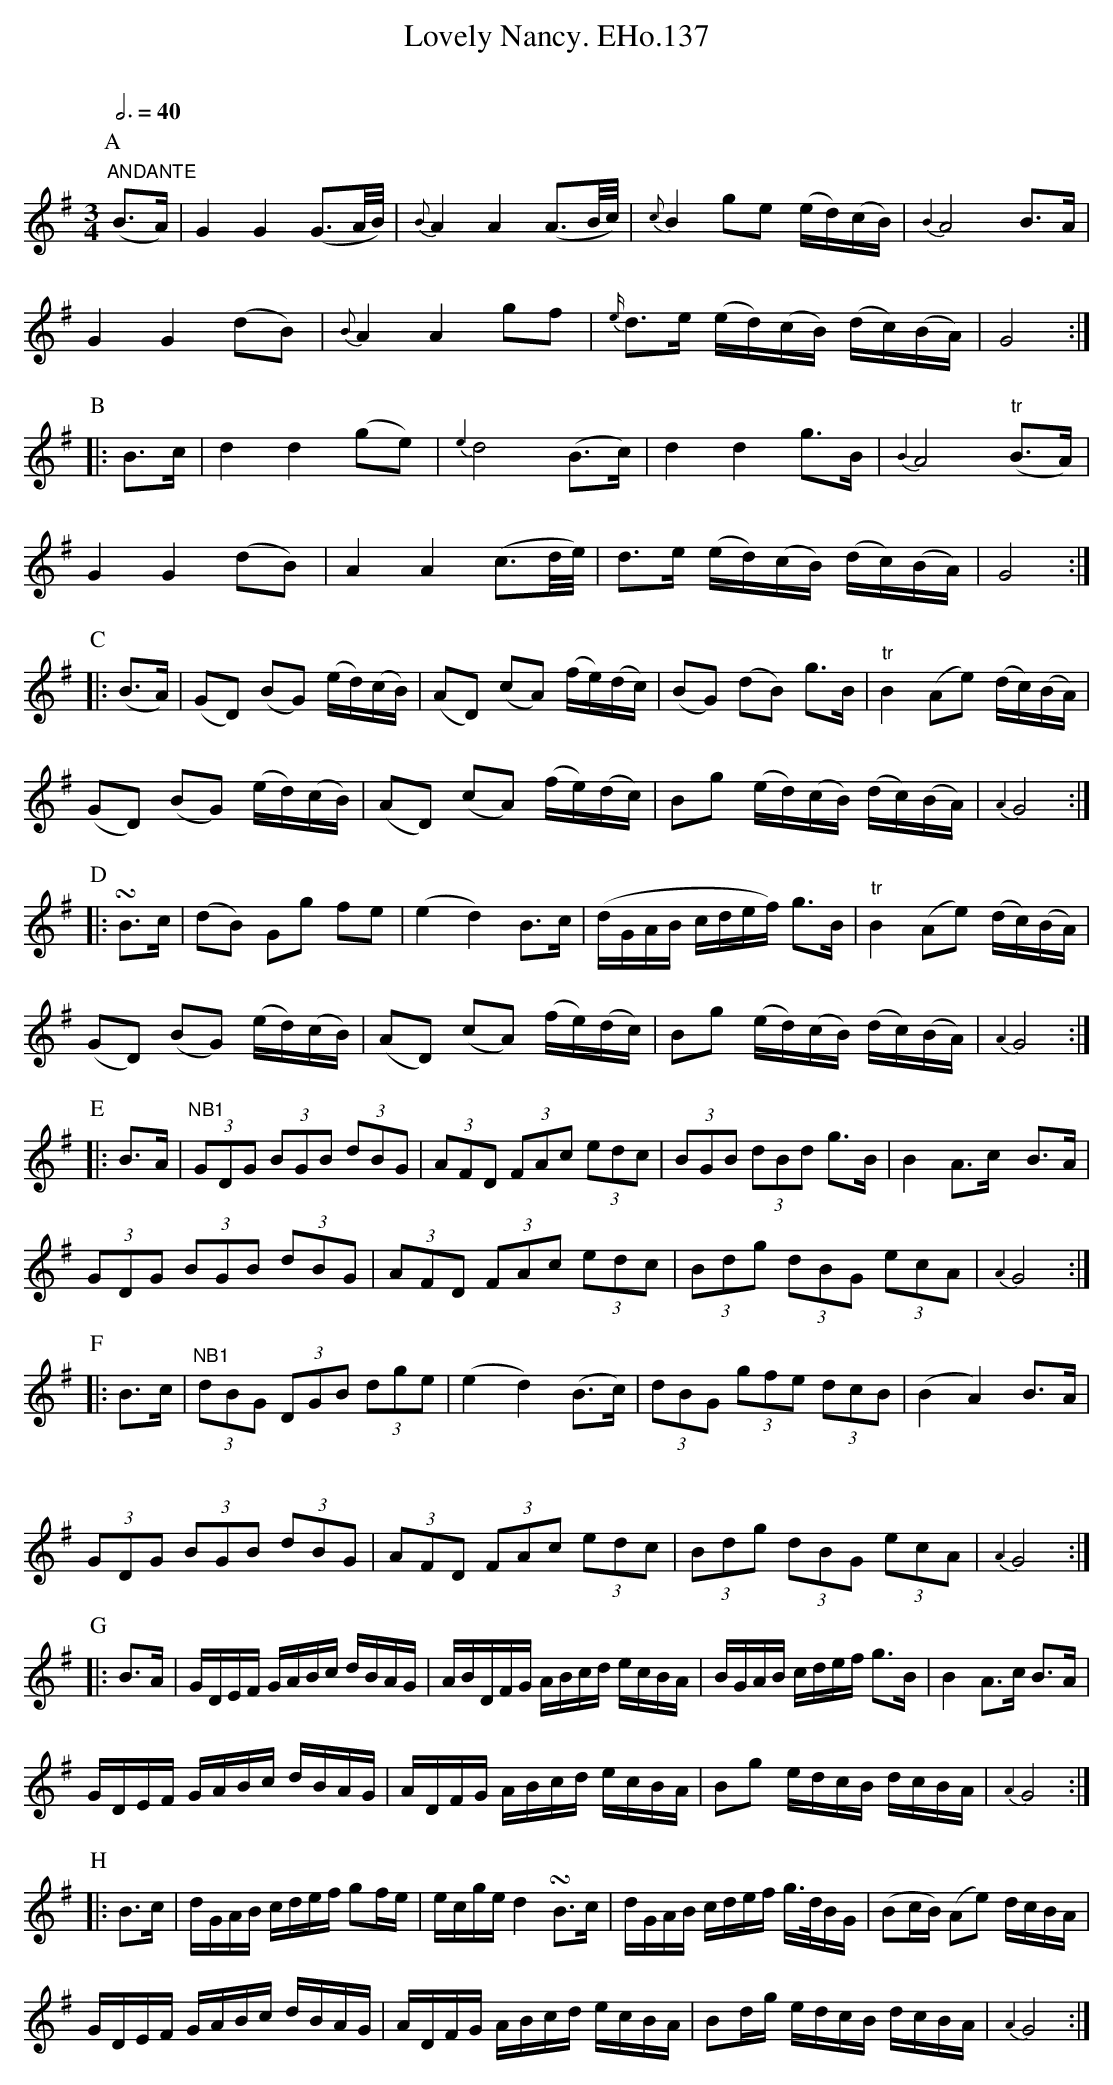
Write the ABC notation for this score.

X:1
T:Lovely Nancy. EHo.137
M:3/4
L:1/8
Q:3/4=40
O:
K:G
P:A
"ANDANTE"(B>A) | G2G2(G3/2A//B//) | {B}A2 A2 (A3/2B//c//) |\
{c}B2ge (e/d/)(c/B/)| {B2}A4 B>A |
G2G2(dB) | {B}A2A2gf | {e/}d>e (e/d/)(c/B/) (d/c/)(B/A/) | G4 :|
P:B
|: B>c | d2d2(ge) | {e2}d4(B>c) | d2d2g>B | {B2}A4("tr"B>A) |
G2G2(dB) | A2A2(c3/2d//e//) | d>e (e/d/)(c/B/) (d/c/)(B/A/) | G4 :|
P:C
|: (B>A) | (GD) (BG) (e/d/)(c/B/) | (AD) (cA) (f/e/)(d/c/) |\
(BG) (dB) g>B | "tr"B2 (Ae) (d/c/)(B/A/) |
(GD) (BG) (e/d/)(c/B/) | (AD) (cA) (f/e/)(d/c/) | Bg (e/d/)(c/B/) (d/c/)(B/A/) | {A2}G4 :|
P:D
|: !turn!B>c | (dB) Gg fe | (e2d2)B>c | (d/G/A/B/ c/d/e/f/) g>B | "tr"B2(Ae) (d/c/)(B/A/) |
(GD) (BG) (e/d/)(c/B/) | (AD) (cA) (f/e/)(d/c/) | Bg (e/d/)(c/B/) (d/c/)(B/A/) | {A2}G4 :|
P:E
|: B>A | "NB1"(3GDG (3BGB (3dBG | (3AFD (3FAc (3edc | (3BGB (3dBd g>B | B2A>c  yB>A |
(3GDG (3BGB (3dBG | (3AFD (3FAc (3edc | (3Bdg (3dBG  (3ecA| {A2}G4 :|
P:F
|: B>c | "NB1"(3dBG (3DGB (3dge | (e2d2) (B>c) |\
(3dBG (3gfe (3dcB | (B2A2) B>A |
(3GDG (3BGB (3dBG | (3AFD (3FAc (3edc |\
(3Bdg (3dBG (3ecA |{A2}G4 :|
P:G
|: B>A | G/D/E/F/ G/A/B/c/ d/B/A/G/ | A/B/D/F/G/ A/B/c/d/ e/c/B/A/ |\
B/G/A/B/ c/d/e/f/ g>B |B2A>c B>A |
G/D/E/F/ G/A/B/c/ d/B/A/G/ | A/D/F/G/ A/B/c/d/ e/c/B/A/ | Bg e/d/c/B/ d/c/B/A/ |{A2}G4 :|
P:H
|: B>c | d/G/A/B/ c/d/e/f/ gf/e/ | e/c/g/e/ d2!turn!B>c |\
d/G/A/B/ c/d/e/f/ g/>d/B/G/ | (Bc/B/) (Ae) d/c/B/A/ |
G/D/E/F/ G/A/B/c/ d/B/A/G/ | A/D/F/G/ A/B/c/d/ e/c/B/A/ | Bd/g/ e/d/c/B/ d/c/B/A/ | {A2}G4 :|
